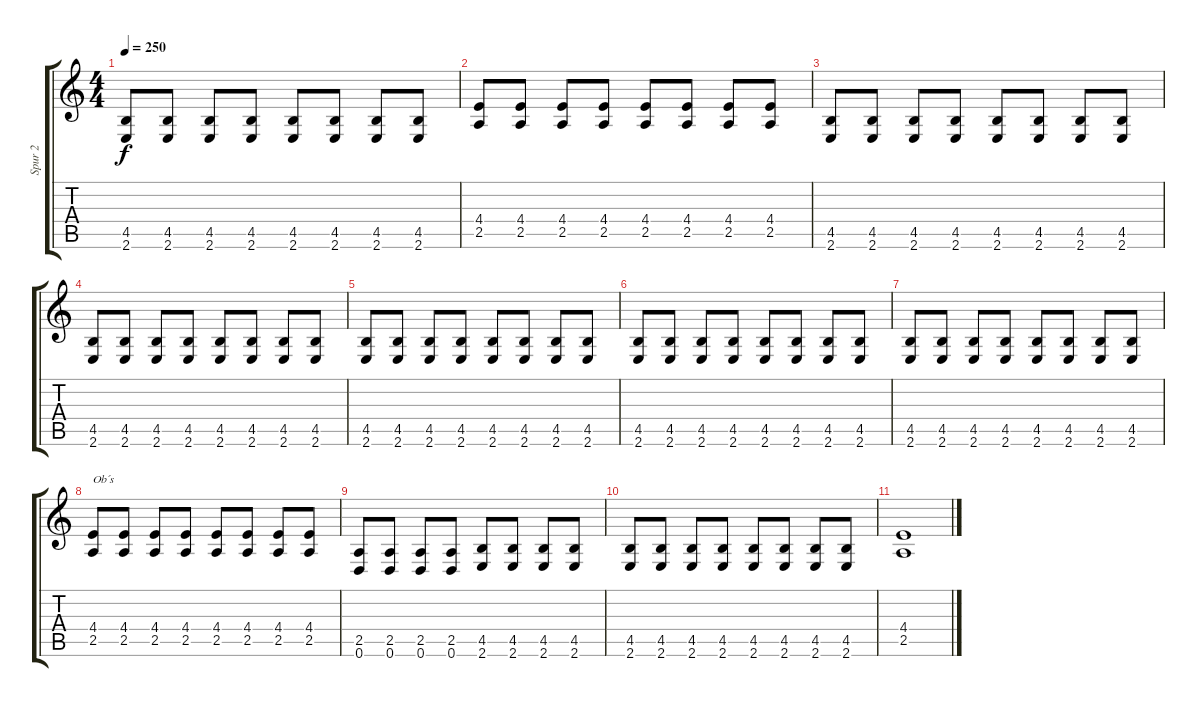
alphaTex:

\track ("Spur 2" "Spur 2") {instrument distortionguitar}
\staff {score tabs}
\tuning (D4 A3 F3 C3 G2 D2) {hide}
\ts (4 4)
\tempo 250
\clef g2
\ks c
(4.5 2.6).8{dy f} (4.5 2.6).8 (4.5 2.6).8 (4.5 2.6).8 (4.5 2.6).8 (4.5 2.6).8 (4.5 2.6).8 (4.5 2.6).8 |
(4.4 2.5).8 (4.4 2.5).8 (4.4 2.5).8 (4.4 2.5).8 (4.4 2.5).8 (4.4 2.5).8 (4.4 2.5).8 (4.4 2.5).8 |
(4.5 2.6).8 (4.5 2.6).8 (4.5 2.6).8 (4.5 2.6).8 (4.5 2.6).8 (4.5 2.6).8 (4.5 2.6).8 (4.5 2.6).8 |
(4.5 2.6).8 (4.5 2.6).8 (4.5 2.6).8 (4.5 2.6).8 (4.5 2.6).8 (4.5 2.6).8 (4.5 2.6).8 (4.5 2.6).8 |
(4.5 2.6).8 (4.5 2.6).8 (4.5 2.6).8 (4.5 2.6).8 (4.5 2.6).8 (4.5 2.6).8 (4.5 2.6).8 (4.5 2.6).8 |
(4.5 2.6).8 (4.5 2.6).8 (4.5 2.6).8 (4.5 2.6).8 (4.5 2.6).8 (4.5 2.6).8 (4.5 2.6).8 (4.5 2.6).8 |
(4.5 2.6).8 (4.5 2.6).8 (4.5 2.6).8 (4.5 2.6).8 (4.5 2.6).8 (4.5 2.6).8 (4.5 2.6).8 (4.5 2.6).8 |
(4.4 2.5).8{txt "Ob´s"} (4.4 2.5).8 (4.4 2.5).8 (4.4 2.5).8 (4.4 2.5).8 (4.4 2.5).8 (4.4 2.5).8 (4.4 2.5).8 |
(2.5 0.6).8 (2.5 0.6).8 (2.5 0.6).8 (2.5 0.6).8 (4.5 2.6).8 (4.5 2.6).8 (4.5 2.6).8 (4.5 2.6).8 |
(4.5 2.6).8 (4.5 2.6).8 (4.5 2.6).8 (4.5 2.6).8 (4.5 2.6).8 (4.5 2.6).8 (4.5 2.6).8 (4.5 2.6).8 |
(4.4 2.5).1
